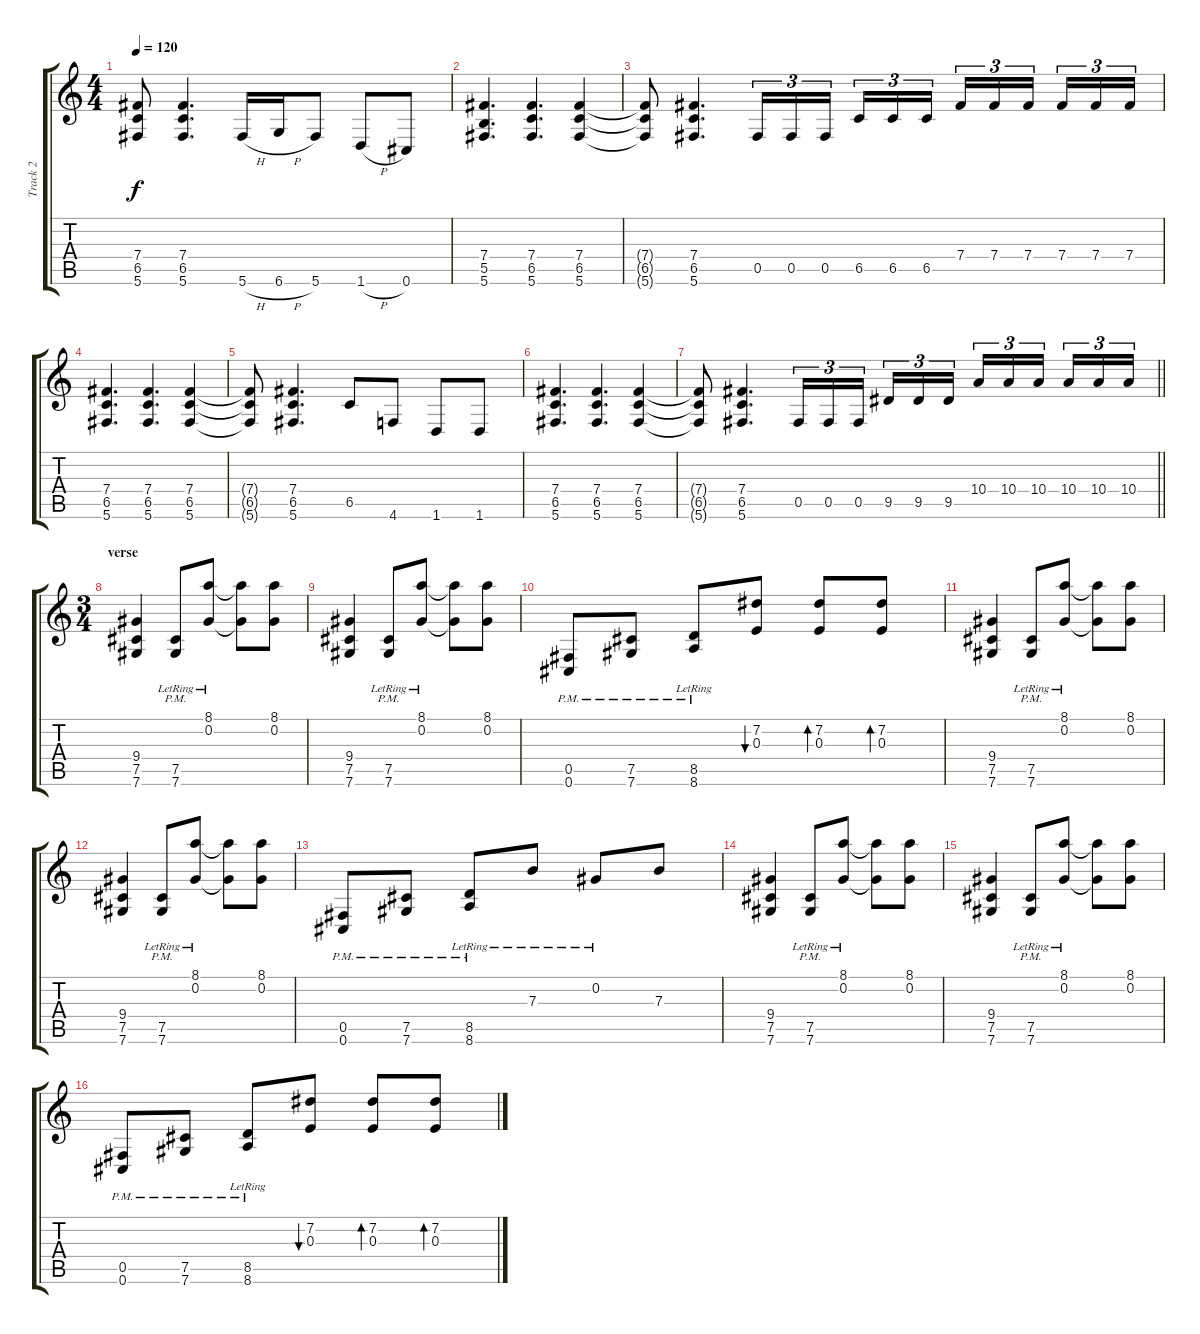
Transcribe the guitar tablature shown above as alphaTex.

\track ("Track 2" "Track 2") {instrument overdrivenguitar}
\staff {score tabs}
\tuning (Db4 Ab3 E3 B2 Gb2 Db2) {hide}
\ts (4 4)
\tempo 120
\clef g2
\ks c
(7.4{t} 6.5{t} 5.6{t}).8{dy f} (7.4 6.5 5.6).4{d} 5.6{h}.16 6.6{h}.16 5.6.8 1.6{h}.8 0.6.8 |
(7.4 5.5 5.6).4{d} (7.4 6.5 5.6).4{d} (7.4 6.5 5.6).4 |
(7.4{t} 6.5{t} 5.6{t}).8 (7.4 6.5 5.6).4{d} 0.5.16{tu (3 2)} 0.5.16{tu (3 2)} 0.5.16{tu (3 2) beam splitsecondary} 6.5.16{tu (3 2)} 6.5.16{tu (3 2)} 6.5.16{tu (3 2)} 7.4.16{tu (3 2)} 7.4.16{tu (3 2)} 7.4.16{tu (3 2) beam splitsecondary} 7.4.16{tu (3 2)} 7.4.16{tu (3 2)} 7.4.16{tu (3 2)} |
(7.4 6.5 5.6).4{d} (7.4 6.5 5.6).4{d} (7.4 6.5 5.6).4 |
(7.4{t} 6.5{t} 5.6{t}).8 (7.4 6.5 5.6).4{d} 6.5.8 4.6.8 1.6.8 1.6.8 |
(7.4 6.5 5.6).4{d} (7.4 6.5 5.6).4{d} (7.4 6.5 5.6).4 |
\barLineRight lightlight
(7.4{t} 6.5{t} 5.6{t}).8 (7.4 6.5 5.6).4{d} 0.5.16{tu (3 2)} 0.5.16{tu (3 2)} 0.5.16{tu (3 2) beam splitsecondary} 9.5.16{tu (3 2)} 9.5.16{tu (3 2)} 9.5.16{tu (3 2)} 10.4.16{tu (3 2)} 10.4.16{tu (3 2)} 10.4.16{tu (3 2) beam splitsecondary} 10.4.16{tu (3 2)} 10.4.16{tu (3 2)} 10.4.16{tu (3 2)} |
\ts (3 4)
\section ("" "verse")
(9.4 7.5 7.6).4 (7.5{pm} 7.6{pm lr}).8 (8.1{lr} 0.2).8 (8.1{t} 0.2{t}).8 (8.1 0.2).8 |
(9.4 7.5 7.6).4 (7.5{pm} 7.6{pm lr}).8 (8.1{lr} 0.2).8 (8.1{t} 0.2{t}).8 (8.1 0.2).8 |
(0.5{pm} 0.6{pm}).8 (7.5{pm} 7.6{pm}).8 (8.5{pm} 8.6{pm lr}).8 (7.2 0.3).8{bu 240} (7.2 0.3).8{bd 240} (7.2 0.3).8{bd 240} |
(9.4 7.5 7.6).4 (7.5{pm} 7.6{pm lr}).8 (8.1{lr} 0.2).8 (8.1{t} 0.2{t}).8 (8.1 0.2).8 |
(9.4 7.5 7.6).4 (7.5{pm} 7.6{pm lr}).8 (8.1{lr} 0.2).8 (8.1{t} 0.2{t}).8 (8.1 0.2).8 |
(0.5{pm} 0.6{pm}).8 (7.5{pm} 7.6{pm}).8 (8.5{pm} 8.6{pm lr}).8 7.3{lr}.8 0.2{lr}.8 7.3.8 |
(9.4 7.5 7.6).4 (7.5{pm} 7.6{pm lr}).8 (8.1{lr} 0.2).8 (8.1{t} 0.2{t}).8 (8.1 0.2).8 |
(9.4 7.5 7.6).4 (7.5{pm} 7.6{pm lr}).8 (8.1{lr} 0.2).8 (8.1{t} 0.2{t}).8 (8.1 0.2).8 |
(0.5{pm} 0.6{pm}).8 (7.5{pm} 7.6{pm}).8 (8.5{pm} 8.6{pm lr}).8 (7.2 0.3).8{bu 240} (7.2 0.3).8{bd 240} (7.2 0.3).8{bd 240}
